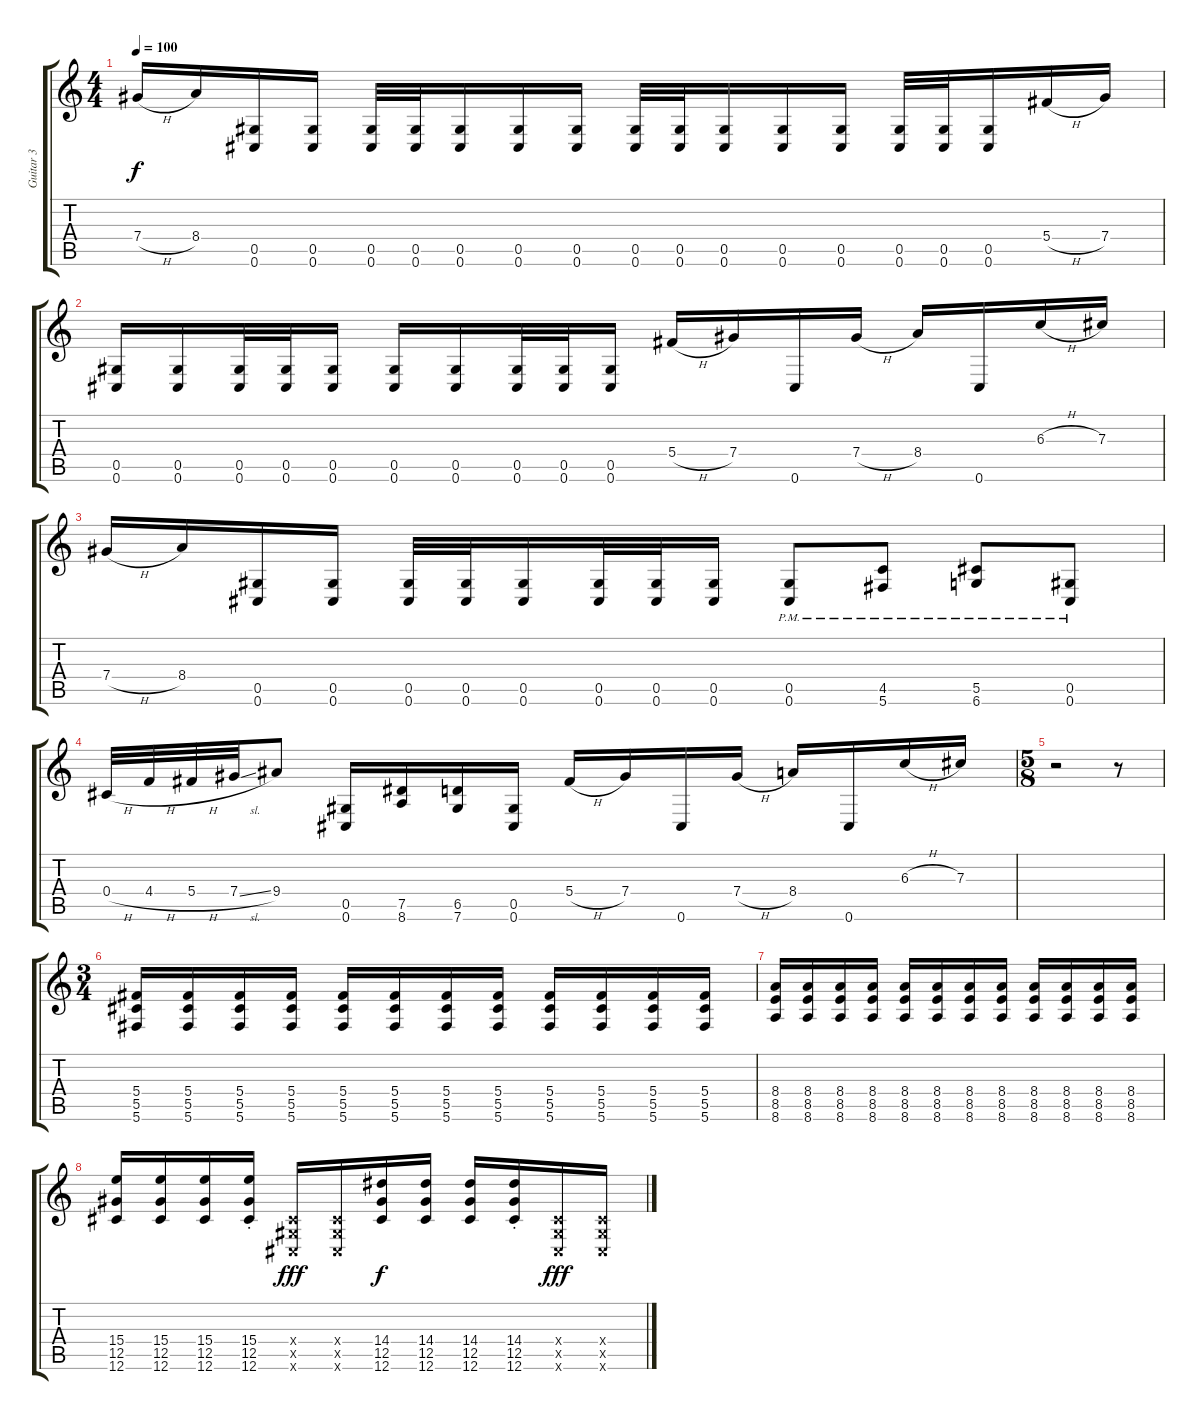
\track ("Guitar 3" "Guitar 3") {instrument distortionguitar}
\staff {score tabs}
\tuning (Eb4 Bb3 Gb3 Db3 Ab2 Db2) {hide}
\ts (4 4)
\tempo 100
\clef g2
\ks c
7.4{h}.16{dy f} 8.4.16 (0.5 0.6).16 (0.5 0.6).16 (0.5 0.6).32 (0.5 0.6).32 (0.5 0.6).16 (0.5 0.6).16 (0.5 0.6).16 (0.5 0.6).32 (0.5 0.6).32 (0.5 0.6).16 (0.5 0.6).16 (0.5 0.6).16 (0.5 0.6).32 (0.5 0.6).32 (0.5 0.6).16 5.4{h}.16 7.4.16 |
(0.5 0.6).16 (0.5 0.6).16 (0.5 0.6).32 (0.5 0.6).32 (0.5 0.6).16 (0.5 0.6).16 (0.5 0.6).16 (0.5 0.6).32 (0.5 0.6).32 (0.5 0.6).16 5.4{h}.16 7.4.16 0.6.16 7.4{h}.16 8.4.16 0.6.16 6.3{h}.16 7.3.16 |
7.4{h}.16 8.4.16 (0.5 0.6).16 (0.5 0.6).16 (0.5 0.6).32 (0.5 0.6).32 (0.5 0.6).16 (0.5 0.6).32 (0.5 0.6).32 (0.5 0.6).16 (0.5{pm} 0.6{pm}).8 (4.5{pm} 5.6{pm}).8 (5.5{pm} 6.6{pm}).8 (0.5{pm} 0.6{pm}).8 |
0.4{h}.32 4.4{h}.32 5.4{h}.32 7.4{sl}.32 9.4.8 (0.5 0.6).16 (7.5 8.6).16 (6.5 7.6).16 (0.5 0.6).16 5.4{h}.16 7.4.16 0.6.16 7.4{h}.16 8.4.16 0.6.16 6.3{h}.16 7.3.16 |
\ts (5 8)
r.2 r.8 |
\ts (3 4)
(5.4 5.5 5.6).16 (5.4 5.5 5.6).16 (5.4 5.5 5.6).16 (5.4 5.5 5.6).16 (5.4 5.5 5.6).16 (5.4 5.5 5.6).16 (5.4 5.5 5.6).16 (5.4 5.5 5.6).16 (5.4 5.5 5.6).16 (5.4 5.5 5.6).16 (5.4 5.5 5.6).16 (5.4 5.5 5.6).16 |
(8.4 8.5 8.6).16 (8.4 8.5 8.6).16 (8.4 8.5 8.6).16 (8.4 8.5 8.6).16 (8.4 8.5 8.6).16 (8.4 8.5 8.6).16 (8.4 8.5 8.6).16 (8.4 8.5 8.6).16 (8.4 8.5 8.6).16 (8.4 8.5 8.6).16 (8.4 8.5 8.6).16 (8.4 8.5 8.6).16 |
(15.4 12.5 12.6).16 (15.4 12.5 12.6).16 (15.4 12.5 12.6).16 (15.4 12.5 12.6{st}).16 (0.4{x} 0.5{x} 0.6{x}).16{dy fff} (0.4{x} 0.5{x} 0.6{x}).16 (14.4 12.5 12.6).16{dy f} (14.4 12.5 12.6).16 (14.4 12.5 12.6).16 (14.4 12.5 12.6{st}).16 (0.4{x} 0.5{x} 0.6{x}).16{dy fff} (0.4{x} 0.5{x} 0.6{x}).16
